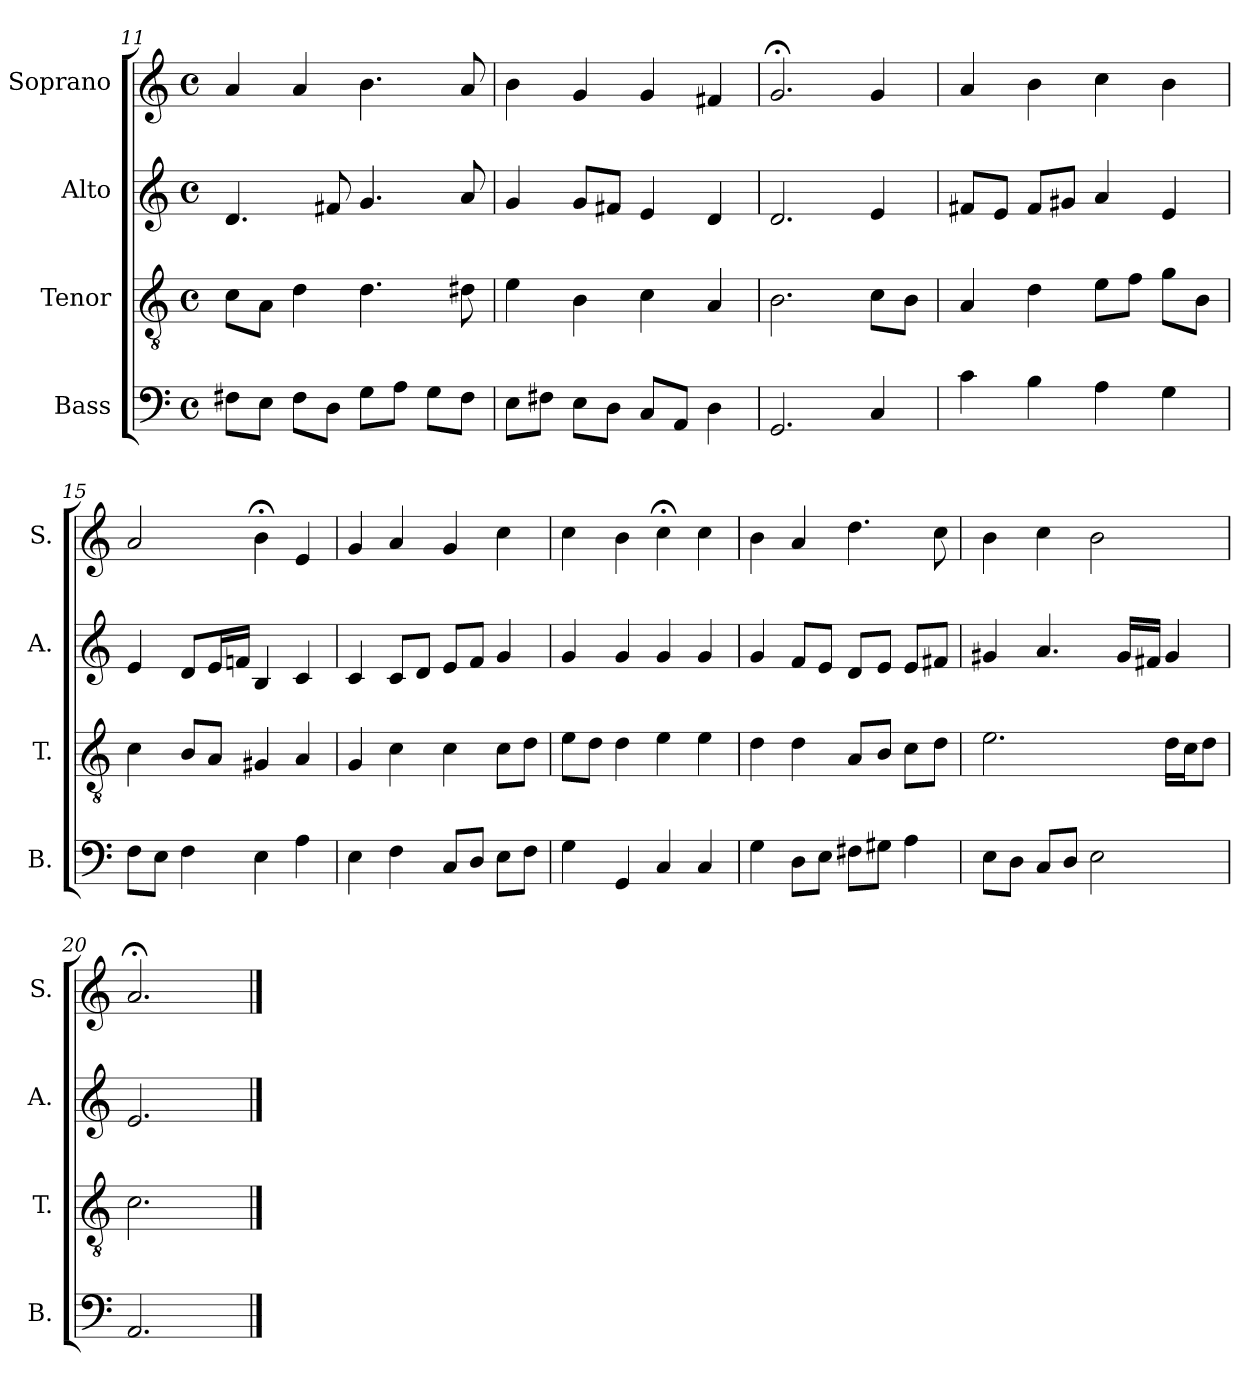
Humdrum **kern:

**kern	**kern	**kern	**kern
*part4	*part3	*part2	*part1
*staff4	*staff3	*staff2	*staff1
*I"Bass	*I"Tenor	*I"Alto	*I"Soprano
*I'B.	*I'T.	*I'A.	*I'S.
*clefF4	*clefGv2	*clefG2	*clefG2
*k[]	*k[]	*k[]	*k[]
*M4/4	*M4/4	*M4/4	*M4/4
*met(c)	*met(c)	*met(c)	*met(c)
=11	=11	=11	=11
8F#X\L	8c\L	4.d/	4a/
8E\J	8A\J	.	.
8F#\L	4d\	.	4a/
8D\J	.	8f#X/	.
8G\L	4.d\	4.g/	4.b\
8A\J	.	.	.
8G\L	.	.	.
8F#\J	8d#X\	8a/	8a/
!!LO:PB:g=z
=12	=12	=12	=12
8E\L	4e\	4g/	4b\
8F#X\J	.	.	.
8E\L	4B\	8g/L	4g/
8D\J	.	8f#X/J	.
8C/L	4c\	4e/	4g/
8AA/J	.	.	.
4D\	4A/	4d/	4f#X/
=13	=13	=13	=13
2.GG/	2.B\	2.d/	2.g;</
4C/	8c\L	4e/	4g/
.	8B\J	.	.
=14	=14	=14	=14
4c\	4A/	8f#X/L	4a/
.	.	8e/J	.
4B\	4d\	8f#/L	4b\
.	.	8g#X/J	.
4A\	8e\L	4a/	4cc\
.	8f\J	.	.
4G\	8g\L	4e/	4b\
.	8B\J	.	.
=15	=15	=15	=15
8F\L	4c\	4e/	2a/
8E\J	.	.	.
4F\	8B/L	8d/L	.
.	8A/J	16e/L	.
.	.	16fn/JJ	.
4E\	4G#X/	4B/	4b;<\
4A\	4A/	4c/	4e/
!!LO:LB:g=z
=16	=16	=16	=16
4E\	4G/	4c/	4g/
4F\	4c\	8c/L	4a/
.	.	8d/J	.
8C/L	4c\	8e/L	4g/
8D/J	.	8f/J	.
8E\L	8c\L	4g/	4cc\
8F\J	8d\J	.	.
=17	=17	=17	=17
4G\	8e\L	4g/	4cc\
.	8d\J	.	.
4GG/	4d\	4g/	4b\
4C/	4e\	4g/	4cc;<\
4C/	4e\	4g/	4cc\
=18	=18	=18	=18
4G\	4d\	4g/	4b\
8D\L	4d\	8f/L	4a/
8E\J	.	8e/J	.
8F#X\L	8A/L	8d/L	4.dd\
8G#X\J	8B/J	8e/J	.
4A\	8c\L	8e/L	.
.	8d\J	8f#X/J	8cc\
=19	=19	=19	=19
8E\L	2.e\	4g#X/	4b\
8D\J	.	.	.
8C/L	.	4.a/	4cc\
8D/J	.	.	.
2E\	.	.	2b\
.	.	16g#/LL	.
.	.	16f#X/JJ	.
.	16d\LL	4g#/	.
.	16c\J	.	.
.	8d\J	.	.
=20	=20	=20	=20
2.AA/	2.c\	2.e/	2.a;</
4ryy	4ryy	4ryy	4ryy
==	==	==	==
*-	*-	*-	*-
